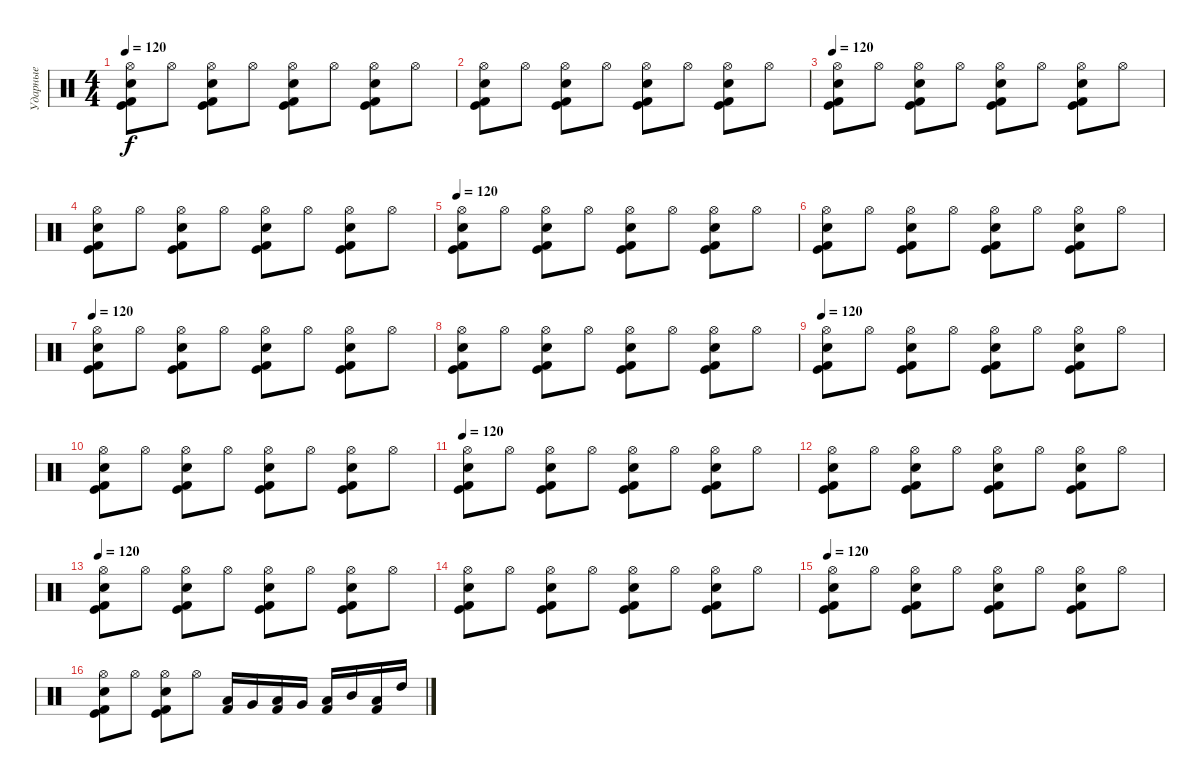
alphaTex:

\track ("Ударные" "Ударные") {instrument percussion}
\staff {score}
\articulation defaults
\ts (4 4)
\tempo 120
\clef neutral
\ks c
("Hi-Hat (open)" "Kick (hit) 2" "Kick (hit)" "Snare (hit) 2").8{dy f volume 13} "Hi-Hat (open)".8 ("Kick (hit) 2" "Kick (hit)" "Hi-Hat (open)" "Snare (hit) 2").8 "Hi-Hat (open)".8 ("Hi-Hat (open)" "Kick (hit) 2" "Kick (hit)" "Snare (hit) 2").8 "Hi-Hat (open)".8 ("Kick (hit) 2" "Kick (hit)" "Hi-Hat (open)" "Snare (hit) 2").8 "Hi-Hat (open)".8 |
("Hi-Hat (open)" "Kick (hit) 2" "Kick (hit)" "Snare (hit) 2").8 "Hi-Hat (open)".8 ("Kick (hit) 2" "Kick (hit)" "Hi-Hat (open)" "Snare (hit) 2").8 "Hi-Hat (open)".8 ("Hi-Hat (open)" "Kick (hit) 2" "Kick (hit)" "Snare (hit) 2").8 "Hi-Hat (open)".8 ("Kick (hit) 2" "Kick (hit)" "Hi-Hat (open)" "Snare (hit) 2").8 "Hi-Hat (open)".8 |
\tempo 120
("Hi-Hat (open)" "Kick (hit) 2" "Kick (hit)" "Snare (hit) 2").8{volume 13} "Hi-Hat (open)".8 ("Kick (hit) 2" "Kick (hit)" "Hi-Hat (open)" "Snare (hit) 2").8 "Hi-Hat (open)".8 ("Hi-Hat (open)" "Kick (hit) 2" "Kick (hit)" "Snare (hit) 2").8 "Hi-Hat (open)".8 ("Kick (hit) 2" "Kick (hit)" "Hi-Hat (open)" "Snare (hit) 2").8 "Hi-Hat (open)".8 |
("Hi-Hat (open)" "Kick (hit) 2" "Kick (hit)" "Snare (hit) 2").8 "Hi-Hat (open)".8 ("Kick (hit) 2" "Kick (hit)" "Hi-Hat (open)" "Snare (hit) 2").8 "Hi-Hat (open)".8 ("Hi-Hat (open)" "Kick (hit) 2" "Kick (hit)" "Snare (hit) 2").8 "Hi-Hat (open)".8 ("Kick (hit) 2" "Kick (hit)" "Hi-Hat (open)" "Snare (hit) 2").8 "Hi-Hat (open)".8 |
\tempo 120
("Hi-Hat (open)" "Kick (hit) 2" "Kick (hit)" "Snare (hit) 2").8{volume 13} "Hi-Hat (open)".8 ("Kick (hit) 2" "Kick (hit)" "Hi-Hat (open)" "Snare (hit) 2").8 "Hi-Hat (open)".8 ("Hi-Hat (open)" "Kick (hit) 2" "Kick (hit)" "Snare (hit) 2").8 "Hi-Hat (open)".8 ("Kick (hit) 2" "Kick (hit)" "Hi-Hat (open)" "Snare (hit) 2").8 "Hi-Hat (open)".8 |
("Hi-Hat (open)" "Kick (hit) 2" "Kick (hit)" "Snare (hit) 2").8 "Hi-Hat (open)".8 ("Kick (hit) 2" "Kick (hit)" "Hi-Hat (open)" "Snare (hit) 2").8 "Hi-Hat (open)".8 ("Hi-Hat (open)" "Kick (hit) 2" "Kick (hit)" "Snare (hit) 2").8 "Hi-Hat (open)".8 ("Kick (hit) 2" "Kick (hit)" "Hi-Hat (open)" "Snare (hit) 2").8 "Hi-Hat (open)".8 |
\tempo 120
("Hi-Hat (open)" "Kick (hit) 2" "Kick (hit)" "Snare (hit) 2").8{volume 13} "Hi-Hat (open)".8 ("Kick (hit) 2" "Kick (hit)" "Hi-Hat (open)" "Snare (hit) 2").8 "Hi-Hat (open)".8 ("Hi-Hat (open)" "Kick (hit) 2" "Kick (hit)" "Snare (hit) 2").8 "Hi-Hat (open)".8 ("Kick (hit) 2" "Kick (hit)" "Hi-Hat (open)" "Snare (hit) 2").8 "Hi-Hat (open)".8 |
("Hi-Hat (open)" "Kick (hit) 2" "Kick (hit)" "Snare (hit) 2").8 "Hi-Hat (open)".8 ("Kick (hit) 2" "Kick (hit)" "Hi-Hat (open)" "Snare (hit) 2").8 "Hi-Hat (open)".8 ("Hi-Hat (open)" "Kick (hit) 2" "Kick (hit)" "Snare (hit) 2").8 "Hi-Hat (open)".8 ("Kick (hit) 2" "Kick (hit)" "Hi-Hat (open)" "Snare (hit) 2").8 "Hi-Hat (open)".8 |
\tempo 120
("Hi-Hat (open)" "Kick (hit) 2" "Kick (hit)" "Snare (hit) 2").8{volume 13} "Hi-Hat (open)".8 ("Kick (hit) 2" "Kick (hit)" "Hi-Hat (open)" "Snare (hit) 2").8 "Hi-Hat (open)".8 ("Hi-Hat (open)" "Kick (hit) 2" "Kick (hit)" "Snare (hit) 2").8 "Hi-Hat (open)".8 ("Kick (hit) 2" "Kick (hit)" "Hi-Hat (open)" "Snare (hit) 2").8 "Hi-Hat (open)".8 |
("Hi-Hat (open)" "Kick (hit) 2" "Kick (hit)" "Snare (hit) 2").8 "Hi-Hat (open)".8 ("Kick (hit) 2" "Kick (hit)" "Hi-Hat (open)" "Snare (hit) 2").8 "Hi-Hat (open)".8 ("Hi-Hat (open)" "Kick (hit) 2" "Kick (hit)" "Snare (hit) 2").8 "Hi-Hat (open)".8 ("Kick (hit) 2" "Kick (hit)" "Hi-Hat (open)" "Snare (hit) 2").8 "Hi-Hat (open)".8 |
\tempo 120
("Hi-Hat (open)" "Kick (hit) 2" "Kick (hit)" "Snare (hit) 2").8{volume 13} "Hi-Hat (open)".8 ("Kick (hit) 2" "Kick (hit)" "Hi-Hat (open)" "Snare (hit) 2").8 "Hi-Hat (open)".8 ("Hi-Hat (open)" "Kick (hit) 2" "Kick (hit)" "Snare (hit) 2").8 "Hi-Hat (open)".8 ("Kick (hit) 2" "Kick (hit)" "Hi-Hat (open)" "Snare (hit) 2").8 "Hi-Hat (open)".8 |
("Hi-Hat (open)" "Kick (hit) 2" "Kick (hit)" "Snare (hit) 2").8 "Hi-Hat (open)".8 ("Kick (hit) 2" "Kick (hit)" "Hi-Hat (open)" "Snare (hit) 2").8 "Hi-Hat (open)".8 ("Hi-Hat (open)" "Kick (hit) 2" "Kick (hit)" "Snare (hit) 2").8 "Hi-Hat (open)".8 ("Kick (hit) 2" "Kick (hit)" "Hi-Hat (open)" "Snare (hit) 2").8 "Hi-Hat (open)".8 |
\tempo 120
("Hi-Hat (open)" "Kick (hit) 2" "Kick (hit)" "Snare (hit) 2").8{volume 13} "Hi-Hat (open)".8 ("Kick (hit) 2" "Kick (hit)" "Hi-Hat (open)" "Snare (hit) 2").8 "Hi-Hat (open)".8 ("Hi-Hat (open)" "Kick (hit) 2" "Kick (hit)" "Snare (hit) 2").8 "Hi-Hat (open)".8 ("Kick (hit) 2" "Kick (hit)" "Hi-Hat (open)" "Snare (hit) 2").8 "Hi-Hat (open)".8 |
("Hi-Hat (open)" "Kick (hit) 2" "Kick (hit)" "Snare (hit) 2").8 "Hi-Hat (open)".8 ("Kick (hit) 2" "Kick (hit)" "Hi-Hat (open)" "Snare (hit) 2").8 "Hi-Hat (open)".8 ("Hi-Hat (open)" "Kick (hit) 2" "Kick (hit)" "Snare (hit) 2").8 "Hi-Hat (open)".8 ("Kick (hit) 2" "Kick (hit)" "Hi-Hat (open)" "Snare (hit) 2").8 "Hi-Hat (open)".8 |
\tempo 120
("Hi-Hat (open)" "Kick (hit) 2" "Kick (hit)" "Snare (hit) 2").8{volume 13} "Hi-Hat (open)".8 ("Kick (hit) 2" "Kick (hit)" "Hi-Hat (open)" "Snare (hit) 2").8 "Hi-Hat (open)".8 ("Hi-Hat (open)" "Kick (hit) 2" "Kick (hit)" "Snare (hit) 2").8 "Hi-Hat (open)".8 ("Kick (hit) 2" "Kick (hit)" "Hi-Hat (open)" "Snare (hit) 2").8 "Hi-Hat (open)".8 |
("Hi-Hat (open)" "Kick (hit) 2" "Kick (hit)" "Snare (hit) 2").8 "Hi-Hat (open)".8 ("Kick (hit) 2" "Kick (hit)" "Hi-Hat (open)" "Snare (hit) 2").8 "Hi-Hat (open)".8 ("Low Floor Tom (hit)" "Kick (hit) 2").16 "Very Low Tom (hit)".16 ("Low Floor Tom (hit)" "Kick (hit) 2").16 "Very Low Tom (hit)".16 ("Low Tom (hit)" "Kick (hit) 2").16 "Mid Tom (hit)".16 ("Low Tom (hit)" "Kick (hit) 2").16 "High Tom (hit)".16
